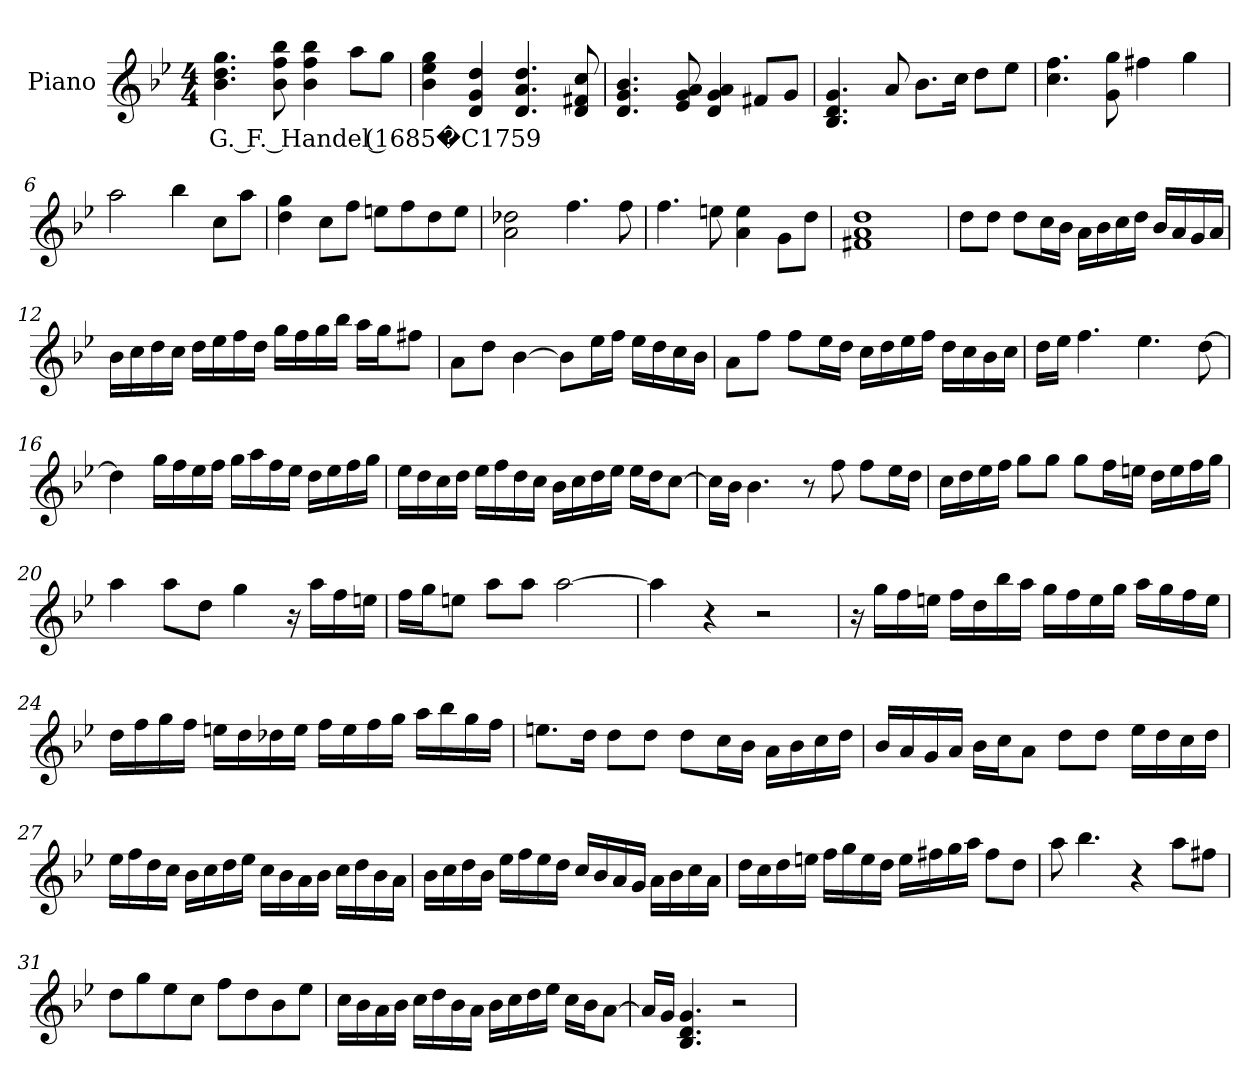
**kern	**text
*part1	*part1
*staff1	*staff1
*I"Piano	*
*I'Pno.	*
*clefG2	*
*k[b-e-]	*
*M4/4	*
*MM104	*
=1	=1
!	!LO:LY:b
4.b-\ 4.dd\ 4.gg\	G. F. Handel (1685�C1759
8b-\ 8ff\ 8bb-\	.
4b-\ 4ff\ 4bb-\	.
8aa\L	.
8gg\J	.
=2	=2
4b-\ 4ee-\ 4gg\	.
4d/ 4g/ 4dd/	.
4.d/ 4.a/ 4.dd/	.
8d/ 8f#X/ 8cc/	.
=3	=3
4.d/ 4.g/ 4.b-/	.
8e-/ 8g/ 8a/	.
4d/ 4g/ 4a/	.
8f#X/L	.
8g/J	.
=4	=4
4.B-/ 4.d/ 4.g/	.
8a/	.
8.b-\L	.
16cc\Jk	.
8dd\L	.
8ee-\J	.
!!LO:LB:g=z
=5	=5
4.cc\ 4.ff\	.
8g\ 8gg\	.
4ff#X\	.
4gg\	.
=6	=6
2aa\	.
4bb-\	.
8cc\L	.
8aa\J	.
=7	=7
4dd\ 4gg\	.
8cc\L	.
8ff\J	.
8een\L	.
8ff\	.
8dd\	.
8ee\J	.
=8	=8
2a\ 2dd-X\	.
4.ff\	.
8ff\	.
=9	=9
4.ff\	.
8een\	.
4a\ 4ee\	.
8g\L	.
8dd\J	.
=10	=10
1f#X 1a 1dd	.
!!LO:LB:g=z
=11	=11
8dd\L	.
8dd\J	.
8dd\L	.
16cc\L	.
16b-\JJ	.
16a\LL	.
16b-\	.
16cc\	.
16dd\JJ	.
16b-/LL	.
16a/	.
16g/	.
16a/JJ	.
=12	=12
16b-\LL	.
16cc\	.
16dd\	.
16cc\JJ	.
16dd\LL	.
16ee-\	.
16ff\	.
16dd\JJ	.
16gg\LL	.
16ff\	.
16gg\	.
16bb-\JJ	.
16aa\LL	.
16gg\J	.
8ff#X\J	.
=13	=13
8a\L	.
8dd\J	.
[4b-\	.
8b-\L]	.
16ee-\L	.
16ff\JJ	.
16ee-\LL	.
16dd\	.
16cc\	.
16b-\JJ	.
!!LO:LB:g=z
=14	=14
8a\L	.
8ff\J	.
8ff\L	.
16ee-\L	.
16dd\JJ	.
16cc\LL	.
16dd\	.
16ee-\	.
16ff\JJ	.
16dd\LL	.
16cc\	.
16b-\	.
16cc\JJ	.
=15	=15
16dd\LL	.
16ee-\JJ	.
4.ff\	.
4.ee-\	.
[8dd\	.
=16	=16
4dd\]	.
16gg\LL	.
16ff\	.
16ee-\	.
16ff\JJ	.
16gg\LL	.
16aa\	.
16ff\	.
16ee-\JJ	.
16dd\LL	.
16ee-\	.
16ff\	.
16gg\JJ	.
!!LO:LB:g=z
=17	=17
16ee-\LL	.
16dd\	.
16cc\	.
16dd\JJ	.
16ee-\LL	.
16ff\	.
16dd\	.
16cc\JJ	.
16b-\LL	.
16cc\	.
16dd\	.
16ee-\JJ	.
16ee-\LL	.
16dd\J	.
[8cc\J	.
=18	=18
16cc\LL]	.
16b-\JJ	.
4.b-\	.
8r	.
8ff\	.
8ff\L	.
16ee-\L	.
16dd\JJ	.
=19	=19
16cc\LL	.
16dd\	.
16ee-\	.
16ff\JJ	.
8gg\L	.
8gg\J	.
8gg\L	.
16ff\L	.
16een\JJ	.
16dd\LL	.
16ee\	.
16ff\	.
16gg\JJ	.
=20	=20
4aa\	.
8aa\L	.
8dd\J	.
4gg\	.
16r	.
16aa\LL	.
16ff\	.
16een\JJ	.
!!LO:LB:g=z
=21	=21
16ff\LL	.
16gg\J	.
8een\J	.
8aa\L	.
8aa\J	.
[2aa\	.
=22	=22
4aa\]	.
4r	.
2r	.
=23	=23
16r	.
16gg\LL	.
16ff\	.
16een\JJ	.
16ff\LL	.
16dd\	.
16bb-\	.
16aa\JJ	.
16gg\LL	.
16ff\	.
16ee\	.
16gg\JJ	.
16aa\LL	.
16gg\	.
16ff\	.
16ee\JJ	.
=24	=24
16dd\LL	.
16ff\	.
16gg\	.
16ff\JJ	.
16een\LL	.
16dd\	.
16dd-X\	.
16ee\JJ	.
16ff\LL	.
16ee\	.
16ff\	.
16gg\JJ	.
16aa\LL	.
16bb-\	.
16gg\	.
16ff\JJ	.
!!LO:LB:g=z
=25	=25
8.een\L	.
16dd\Jk	.
8dd\L	.
8dd\J	.
8dd\L	.
16cc\L	.
16b-\JJ	.
16a\LL	.
16b-\	.
16cc\	.
16dd\JJ	.
=26	=26
16b-/LL	.
16a/	.
16g/	.
16a/JJ	.
16b-\LL	.
16cc\J	.
8a\J	.
8dd\L	.
8dd\J	.
16ee-\LL	.
16dd\	.
16cc\	.
16dd\JJ	.
=27	=27
16ee-\LL	.
16ff\	.
16dd\	.
16cc\JJ	.
16b-\LL	.
16cc\	.
16dd\	.
16ee-\JJ	.
16cc\LL	.
16b-\	.
16a\	.
16b-\JJ	.
16cc\LL	.
16dd\	.
16b-\	.
16a\JJ	.
!!LO:LB:g=z
=28	=28
16b-\LL	.
16cc\	.
16dd\	.
16b-\JJ	.
16ee-\LL	.
16ff\	.
16ee-\	.
16dd\JJ	.
16cc/LL	.
16b-/	.
16a/	.
16g/JJ	.
16a\LL	.
16b-\	.
16cc\	.
16a\JJ	.
=29	=29
16dd\LL	.
16cc\	.
16dd\	.
16een\JJ	.
16ff\LL	.
16gg\	.
16ee\	.
16dd\JJ	.
16ee\LL	.
16ff#X\	.
16gg\	.
16aa\JJ	.
8ff#\L	.
8dd\J	.
=30	=30
8aa\	.
4.bb-\	.
4r	.
8aa\L	.
8ff#X\J	.
!!LO:LB:g=z
=31	=31
8dd\L	.
8gg\	.
8ee-\	.
8cc\J	.
8ff\L	.
8dd\	.
8b-\	.
8ee-\J	.
=32	=32
16cc\LL	.
16b-\	.
16a\	.
16b-\JJ	.
16cc\LL	.
16dd\	.
16b-\	.
16a\JJ	.
16b-\LL	.
16cc\	.
16dd\	.
16ee-\JJ	.
16cc\LL	.
16b-\J	.
[8a\J	.
=33	=33
16a/LL]	.
16g/JJ	.
4.B-/ 4.d/ 4.g/	.
2r	.
=	=
*-	*-
